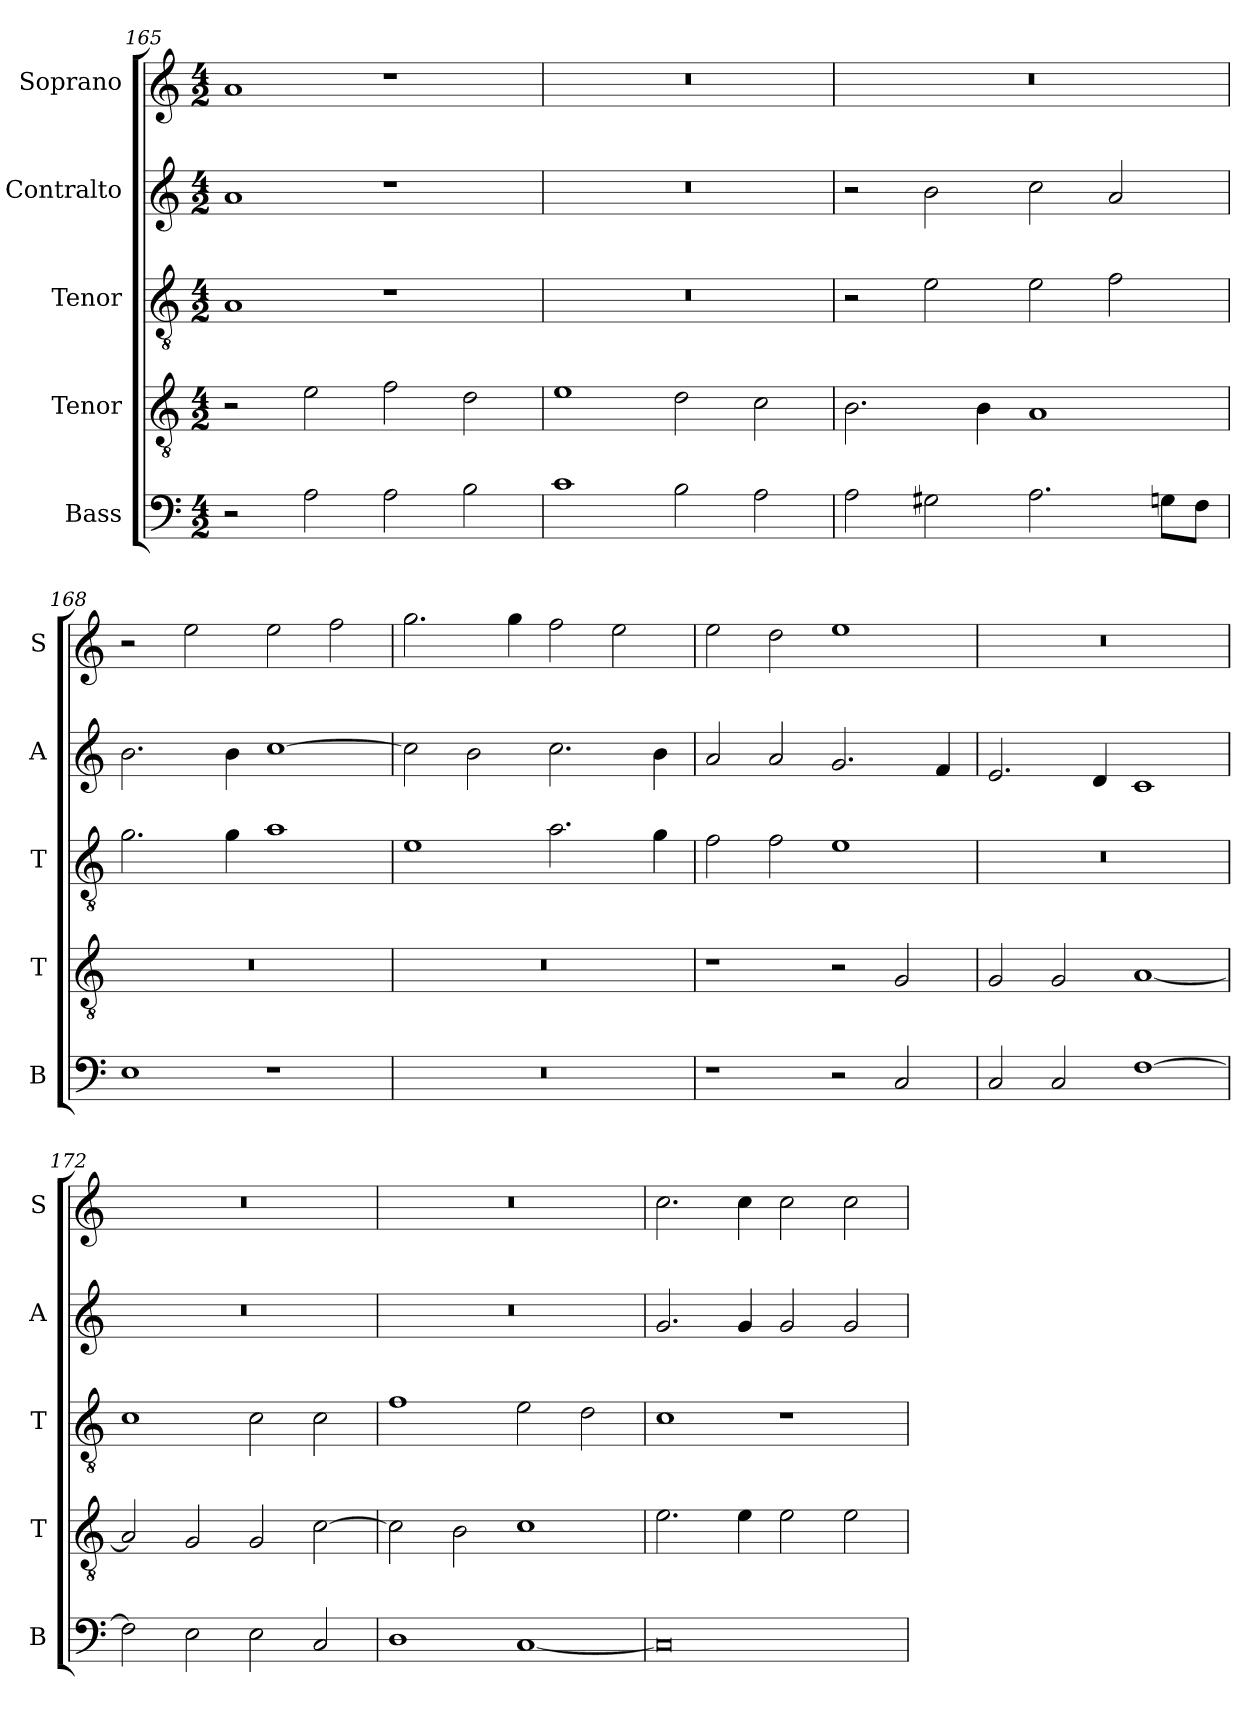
**kern	**kern	**kern	**kern	**kern
*part5	*part4	*part3	*part2	*part1
*staff5	*staff4	*staff3	*staff2	*staff1
*I"Bass	*I"Tenor	*I"Tenor	*I"Contralto	*I"Soprano
*I'B	*I'T	*I'T	*I'A	*I'S
*clefF4	*clefGv2	*clefGv2	*clefG2	*clefG2
*k[]	*k[]	*k[]	*k[]	*k[]
*C:ion	*C:ion	*C:ion	*C:ion	*C:ion
*M4/2	*M4/2	*M4/2	*M4/2	*M4/2
=165	=165	=165	=165	=165
2r	2r	1A	1a	1a
2A	2e	.	.	.
2A	2f	1r	1r	1r
2B	2d	.	.	.
=166	=166	=166	=166	=166
1c	1e	0r	0r	0r
2B	2d	.	.	.
2A	2c	.	.	.
=167	=167	=167	=167	=167
2A	2.B	2r	2r	0r
2G#X	.	2e	2b	.
.	4B	.	.	.
2.A	1A	2e	2cc	.
.	.	2f	2a	.
8Gn\L	.	.	.	.
8F\J	.	.	.	.
=168	=168	=168	=168	=168
1E	0r	2.g	2.b	2r
.	.	.	.	2ee
.	.	4g	4b	.
1r	.	1a	[1cc	2ee
.	.	.	.	2ff
=169	=169	=169	=169	=169
0r	0r	1e	2cc]	2.gg
.	.	.	2b	.
.	.	.	.	4gg
.	.	2.a	2.cc	2ff
.	.	.	.	2ee
.	.	4g	4b	.
=170	=170	=170	=170	=170
1r	1r	2f	2a	2ee
.	.	2f	2a	2dd
2r	2r	1e	2.g	1ee
2C	2G	.	.	.
.	.	.	4f	.
=171	=171	=171	=171	=171
2C	2G	0r	2.e	0r
2C	2G	.	.	.
.	.	.	4d	.
[1F	[1A	.	1c	.
=172	=172	=172	=172	=172
2F]	2A]	1c	0r	0r
2E	2G	.	.	.
2E	2G	2c	.	.
2C	[2c	2c	.	.
=173	=173	=173	=173	=173
1D	2c]	1f	0r	0r
.	2B	.	.	.
[1C	1c	2e	.	.
.	.	2d	.	.
=174	=174	=174	=174	=174
0C]	2.e	1c	2.g	2.cc
.	4e	.	4g	4cc
.	2e	1r	2g	2cc
.	2e	.	2g	2cc
=	=	=	=	=
*-	*-	*-	*-	*-
